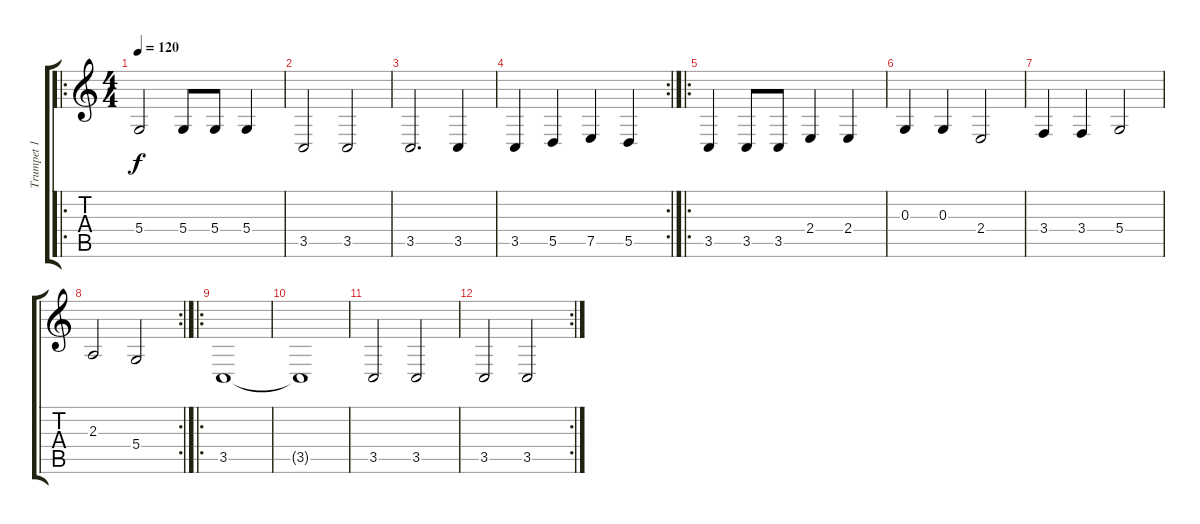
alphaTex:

\track ("Trumpet 1" "Trumpet 1") {instrument trumpet}
\staff {score tabs}
\tuning (E4 B3 G3 D3 A2 E2) {hide}
\ro
\ts (4 4)
\tempo 120
\clef g2
\ks c
5.4.2{dy f} 5.4.8 5.4.8 5.4.4 |
3.5.2 3.5.2 |
3.5.2{d} 3.5.4 |
\rc 2
3.5.4 5.5.4 7.5.4 5.5.4 |
\ro
3.5.4 3.5.8 3.5.8 2.4.4 2.4.4 |
0.3.4 0.3.4 2.4.2 |
3.4.4 3.4.4 5.4.2 |
\rc 2
2.3.2 5.4.2 |
\ro
3.5.1 |
3.5{t}.1 |
3.5.2 3.5.2 |
\rc 2
3.5.2 3.5.2
